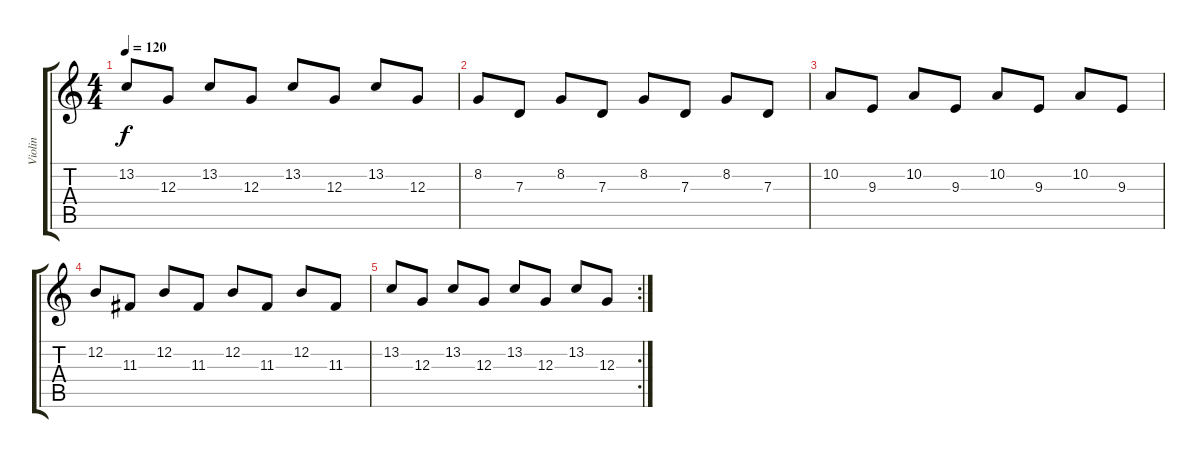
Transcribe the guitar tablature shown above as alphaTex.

\track ("Violin" "Violin") {instrument violin}
\staff {score tabs}
\tuning (E4 B3 G3 D3 A2 E2) {hide}
\ts (4 4)
\tempo 120
\clef g2
\ks c
13.2.8{dy f} 12.3.8 13.2.8 12.3.8 13.2.8 12.3.8 13.2.8 12.3.8 |
8.2.8 7.3.8 8.2.8 7.3.8 8.2.8 7.3.8 8.2.8 7.3.8 |
10.2.8 9.3.8 10.2.8 9.3.8 10.2.8 9.3.8 10.2.8 9.3.8 |
12.2.8 11.3.8 12.2.8 11.3.8 12.2.8 11.3.8 12.2.8 11.3.8 |
\rc 2
13.2.8 12.3.8 13.2.8 12.3.8 13.2.8 12.3.8 13.2.8 12.3.8
